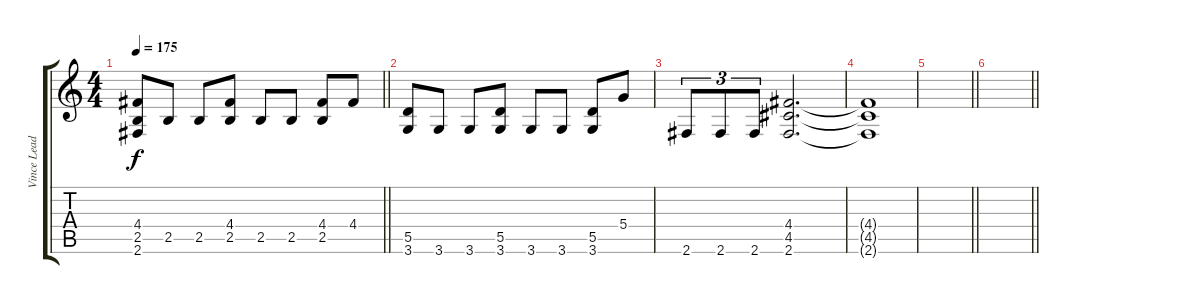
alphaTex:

\track ("Vince Lead" "Vince Lead") {instrument distortionguitar}
\staff {score tabs}
\tuning (E4 B3 G3 D3 A2 E2) {hide}
\ts (4 4)
\tempo 175
\clef g2
\barLineRight lightlight
\ks c
(4.4 2.5 2.6).8{dy f} 2.5.8 2.5.8 (4.4 2.5).8 2.5.8 2.5.8 (4.4 2.5).8 4.4.8 |
(5.5 3.6).8 3.6.8 3.6.8 (5.5 3.6).8 3.6.8 3.6.8 (5.5 3.6).8 5.4.8 |
2.6.8{tu (3 2)} 2.6.8{tu (3 2)} 2.6.8{tu (3 2)} (4.4 4.5 2.6).2{d} |
(4.4{t} 4.5{t} 2.6{t}).1 |
\barLineRight lightlight
|
\barLineRight lightlight
